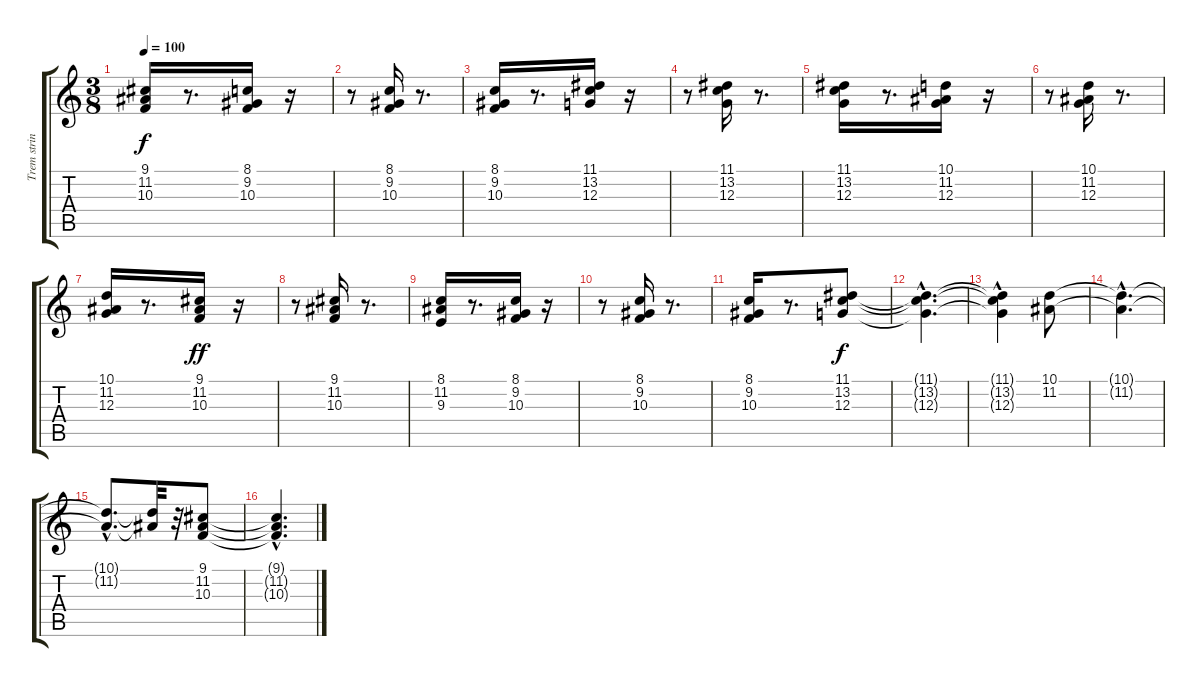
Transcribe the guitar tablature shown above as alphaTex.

\track ("Trem strin" "Trem strin") {instrument tremolostrings}
\staff {score tabs}
\tuning (E4 B3 G3 D3 A2 E2) {hide}
\ts (3 8)
\tempo 100
\clef g2
\ks c
(9.1 11.2 10.3).16{dy f} r.8{d} (8.1 9.2 10.3).16 r.16 |
r.8 (8.1 9.2 10.3).16 r.8{d} |
(8.1 9.2 10.3).16 r.8{d} (11.1 13.2 12.3).16 r.16 |
r.8 (11.1 13.2 12.3).16 r.8{d} |
(11.1 13.2 12.3).16 r.8{d} (10.1 11.2 12.3).16 r.16 |
r.8 (10.1 11.2 12.3).16 r.8{d} |
(10.1 11.2 12.3).16 r.8{d} (9.1 11.2 10.3).16{dy ff} r.16 |
r.8 (9.1 11.2 10.3).16 r.8{d} |
(8.1 11.2 9.3).16 r.8{d} (8.1 9.2 10.3).16 r.16 |
r.8 (8.1 9.2 10.3).16 r.8{d} |
(8.1 9.2 10.3).16 r.8{d} (11.1 13.2 12.3).8{dy f} |
(11.1{hac t} 13.2{hac t} 12.3{hac t}).4{d} |
(11.1{hac t} 13.2{hac t} 12.3{hac t}).4 (10.1 11.2).8 |
(10.1{hac t} 11.2{hac t}).4{d} |
(10.1{hac t} 11.2{hac t}).8{d} (10.1{t} 11.2{t}).32 r.32 (9.1 11.2 10.3).8 |
(9.1{hac t} 11.2{hac t} 10.3{hac t}).4{d}
